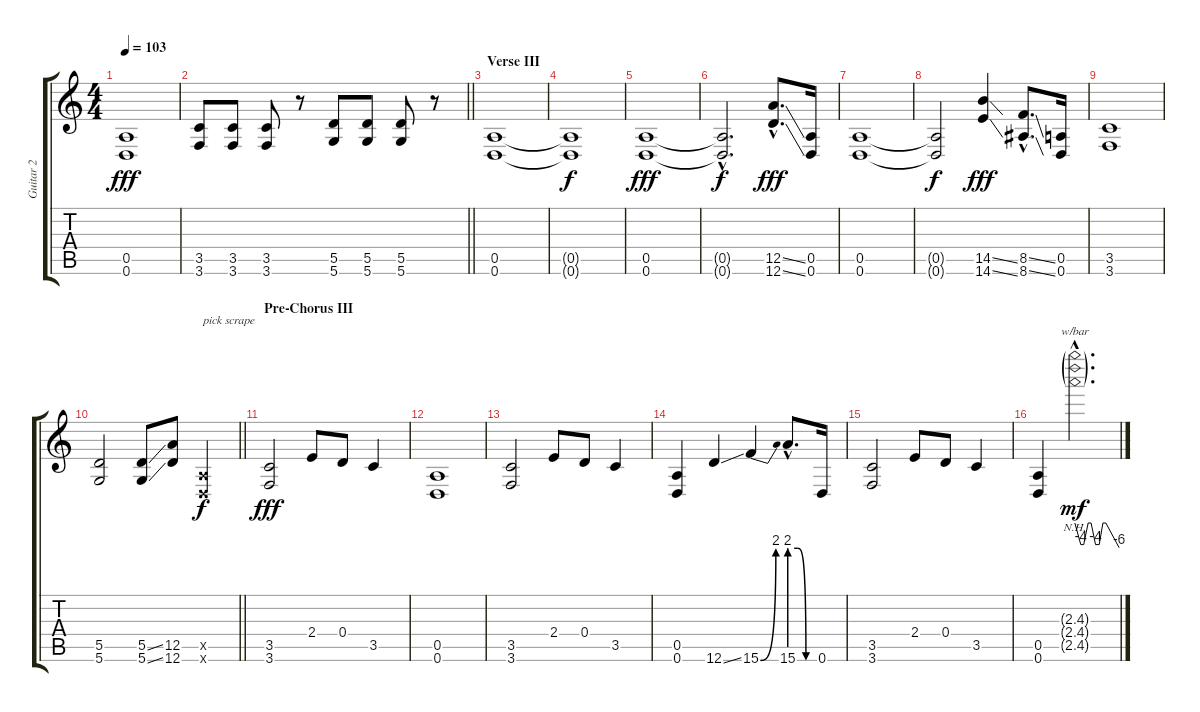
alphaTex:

\track ("Guitar 2" "Guitar 2") {instrument overdrivenguitar}
\staff {score tabs}
\tuning (E4 B3 G3 D3 A2 D2) {hide}
\ts (4 4)
\tempo 103
\clef g2
\ks c
(0.5 0.6).1{dy fff} |
\barLineRight lightlight
(3.5 3.6).8 (3.5 3.6).8 (3.5 3.6).8 r.8 (5.5 5.6).8 (5.5 5.6).8 (5.5 5.6).8 r.8 |
\section ("" "Verse III")
(0.5 0.6).1 |
(0.5{t} 0.6{t}).1{dy f} |
(0.5 0.6).1{dy fff} |
(0.5{hac t} 0.6{hac t}).2{d dy f} (12.5{ss hac} 12.6{ss hac}).8{d dy fff} (0.5 0.6).16 |
(0.5 0.6).1 |
(0.5{t} 0.6{t}).2{dy f} (14.5{ss} 14.6{ss}).4{dy fff} (8.5{ss hac} 8.6{ss hac}).8{d} (0.5 0.6).16 |
(3.5 3.6).1 |
\barLineRight lightlight
(5.5 5.6).2 (5.5{ss} 5.6{ss}).8 (12.5 12.6).8 (0.5{x} 0.6{x}).4{txt "pick scrape" dy f} |
\section ("" "Pre-Chorus III")
(3.5 3.6).2{dy fff} 2.4.8 0.4.8 3.5.4 |
(0.5 0.6).1 |
(3.5 3.6).2 2.4.8 0.4.8 3.5.4 |
(0.5 0.6).4 12.6{ss}.4 15.6{be (bend 0 0 60 8)}.4 15.6{be (custom 0 8 20 8 40 0 60 0) hac}.8{d} 0.6.16 |
(3.5 3.6).2 2.4.8 0.4.8 3.5.4 |
(0.5 0.6).4 (2.3{nh g hac} 2.4{nh g hac} 2.5{nh g hac}).2{d tbe (custom default 0 0 8 -16 12 -16 18 0 22 0 28 -16 33 -16 38 0 42 0 60 -24) dy mf}
